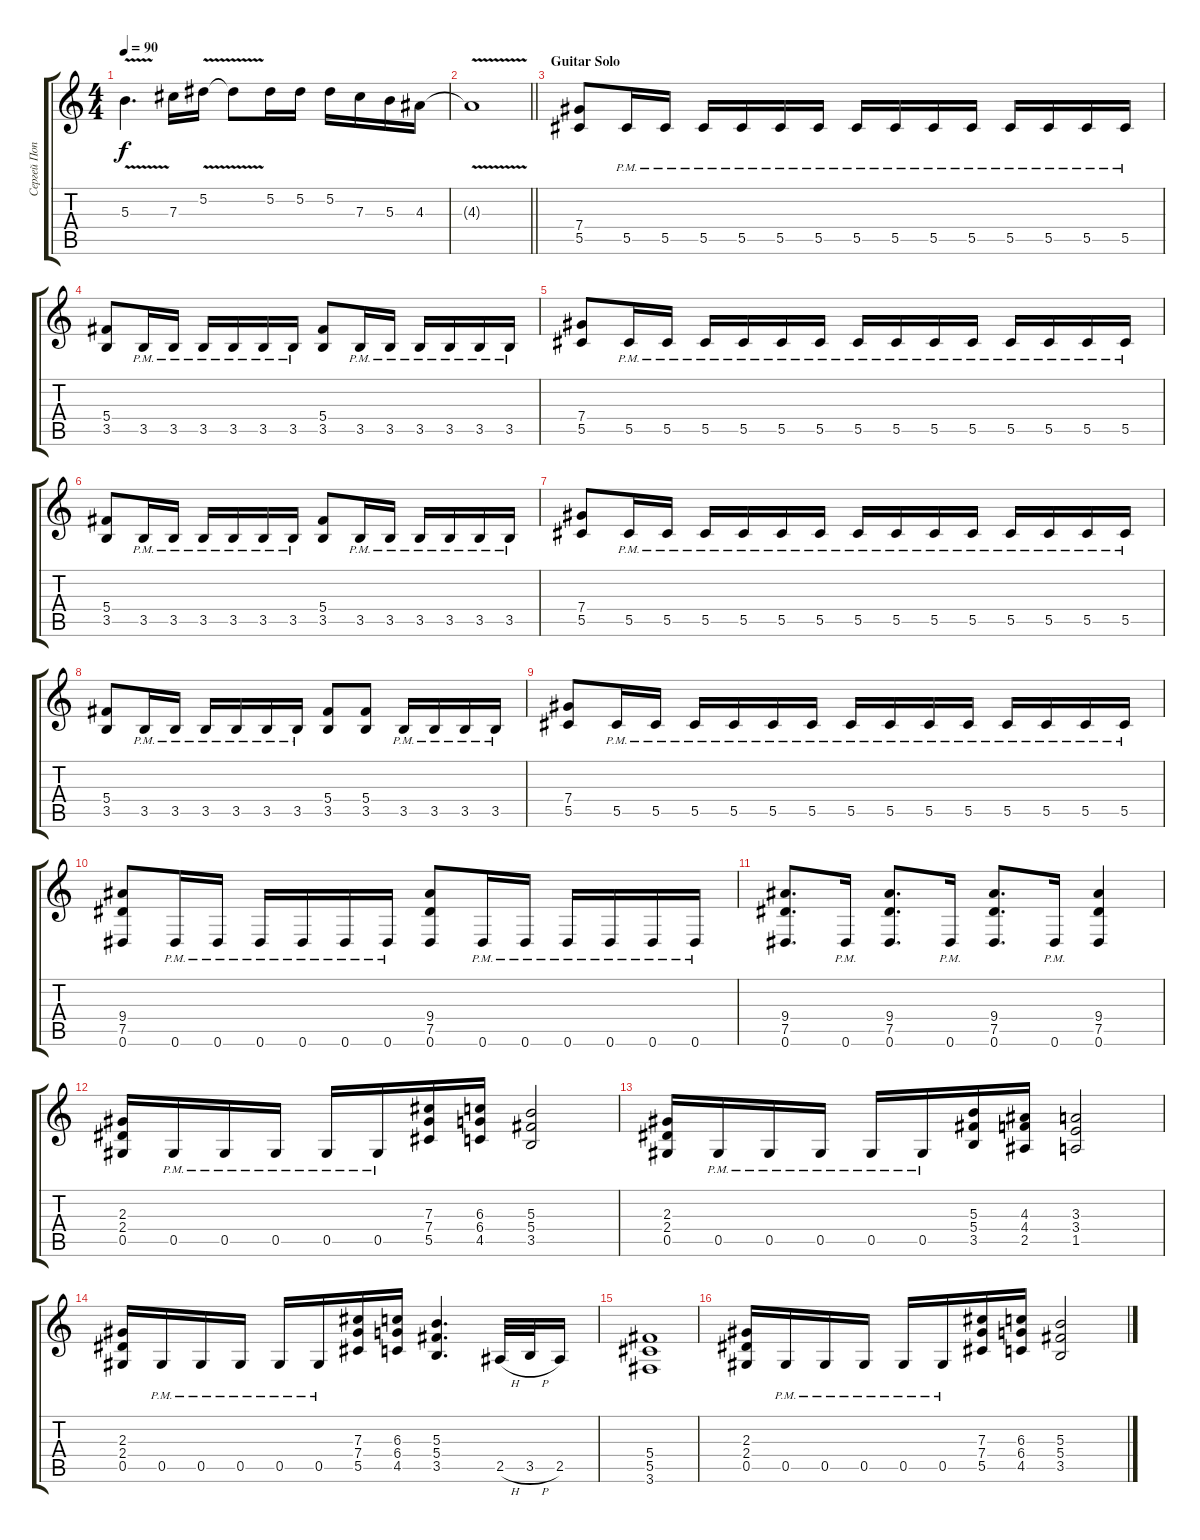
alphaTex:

\track ("Сергей Попов" "Сергей Поп") {instrument electricguitarclean}
\staff {score tabs}
\tuning (Eb4 Bb3 Gb3 Db3 Ab2 Eb2) {hide}
\ts (4 4)
\tempo 90
\clef g2
\ks c
5.3{v}.4{d dy f} 7.3.16 5.2{v}.16 5.2{v t}.8 5.2.16 5.2.16 5.2.16 7.3.16 5.3.16 4.3.16 |
\barLineRight lightlight
4.3{v t}.1 |
\section ("" "Guitar Solo")
(7.4 5.5).8 5.5{pm}.16 5.5{pm}.16 5.5{pm}.16 5.5{pm}.16 5.5{pm}.16 5.5{pm}.16 5.5{pm}.16 5.5{pm}.16 5.5{pm}.16 5.5{pm}.16 5.5{pm}.16 5.5{pm}.16 5.5{pm}.16 5.5{pm}.16 |
(5.4 3.5).8 3.5{pm}.16 3.5{pm}.16 3.5{pm}.16 3.5{pm}.16 3.5{pm}.16 3.5{pm}.16 (5.4 3.5).8 3.5{pm}.16 3.5{pm}.16 3.5{pm}.16 3.5{pm}.16 3.5{pm}.16 3.5{pm}.16 |
(7.4 5.5).8 5.5{pm}.16 5.5{pm}.16 5.5{pm}.16 5.5{pm}.16 5.5{pm}.16 5.5{pm}.16 5.5{pm}.16 5.5{pm}.16 5.5{pm}.16 5.5{pm}.16 5.5{pm}.16 5.5{pm}.16 5.5{pm}.16 5.5{pm}.16 |
(5.4 3.5).8 3.5{pm}.16 3.5{pm}.16 3.5{pm}.16 3.5{pm}.16 3.5{pm}.16 3.5{pm}.16 (5.4 3.5).8 3.5{pm}.16 3.5{pm}.16 3.5{pm}.16 3.5{pm}.16 3.5{pm}.16 3.5{pm}.16 |
(7.4 5.5).8 5.5{pm}.16 5.5{pm}.16 5.5{pm}.16 5.5{pm}.16 5.5{pm}.16 5.5{pm}.16 5.5{pm}.16 5.5{pm}.16 5.5{pm}.16 5.5{pm}.16 5.5{pm}.16 5.5{pm}.16 5.5{pm}.16 5.5{pm}.16 |
(5.4 3.5).8 3.5{pm}.16 3.5{pm}.16 3.5{pm}.16 3.5{pm}.16 3.5{pm}.16 3.5{pm}.16 (5.4 3.5).8 (5.4 3.5).8 3.5{pm}.16 3.5{pm}.16 3.5{pm}.16 3.5{pm}.16 |
(7.4 5.5).8 5.5{pm}.16 5.5{pm}.16 5.5{pm}.16 5.5{pm}.16 5.5{pm}.16 5.5{pm}.16 5.5{pm}.16 5.5{pm}.16 5.5{pm}.16 5.5{pm}.16 5.5{pm}.16 5.5{pm}.16 5.5{pm}.16 5.5{pm}.16 |
(9.4 7.5 0.6).8 0.6{pm}.16 0.6{pm}.16 0.6{pm}.16 0.6{pm}.16 0.6{pm}.16 0.6{pm}.16 (9.4 7.5 0.6).8 0.6{pm}.16 0.6{pm}.16 0.6{pm}.16 0.6{pm}.16 0.6{pm}.16 0.6{pm}.16 |
(9.4 7.5 0.6).8{d} 0.6{pm}.16 (9.4 7.5 0.6).8{d} 0.6{pm}.16 (9.4 7.5 0.6).8{d} 0.6{pm}.16 (9.4 7.5 0.6).4 |
(2.3 2.4 0.5).16 0.5{pm}.16 0.5{pm}.16 0.5{pm}.16 0.5{pm}.16 0.5{pm}.16 (7.3 7.4 5.5).16 (6.3 6.4 4.5).16 (5.3 5.4 3.5).2 |
(2.3 2.4 0.5).16 0.5{pm}.16 0.5{pm}.16 0.5{pm}.16 0.5{pm}.16 0.5{pm}.16 (5.3 5.4 3.5).16 (4.3 4.4 2.5).16 (3.3 3.4 1.5).2 |
(2.3 2.4 0.5).16 0.5{pm}.16 0.5{pm}.16 0.5{pm}.16 0.5{pm}.16 0.5{pm}.16 (7.3 7.4 5.5).16 (6.3 6.4 4.5).16 (5.3 5.4 3.5).4{d} 2.5{h}.32 3.5{h}.32 2.5.16 |
(5.4 5.5 3.6).1 |
(2.3 2.4 0.5).16 0.5{pm}.16 0.5{pm}.16 0.5{pm}.16 0.5{pm}.16 0.5{pm}.16 (7.3 7.4 5.5).16 (6.3 6.4 4.5).16 (5.3 5.4 3.5).2
